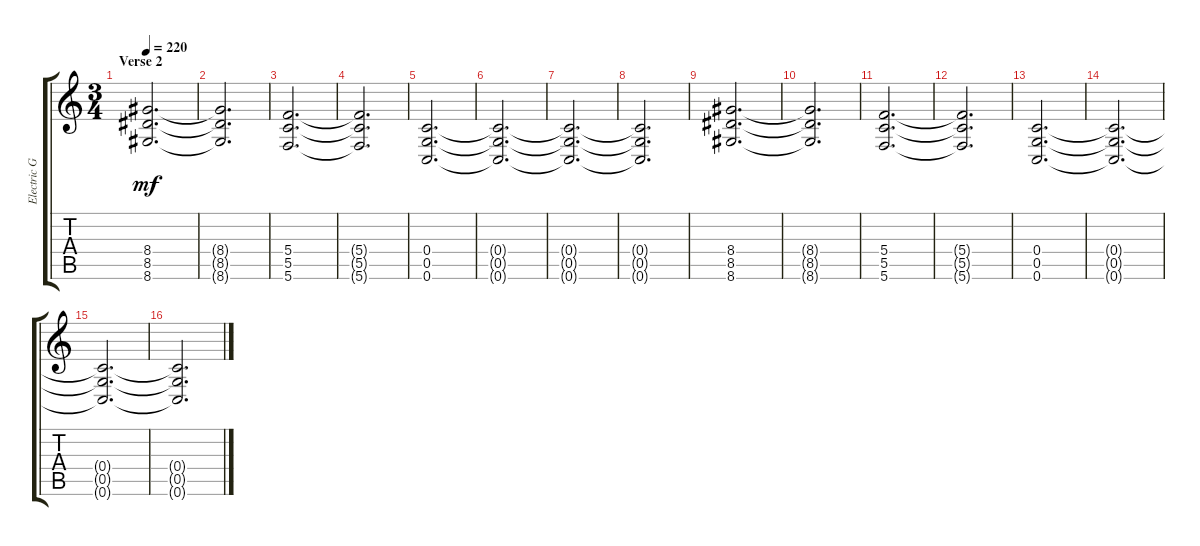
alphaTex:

\track ("Electric Guitar" "Electric G") {instrument distortionguitar}
\staff {score tabs}
\tuning (D4 A3 F3 C3 G2 C2) {hide}
\ts (3 4)
\section ("" "Verse 2")
\tempo 220
\clef g2
\ks c
(8.4 8.5 8.6).2{d dy mf} |
(8.4{t} 8.5{t} 8.6{t}).2{d} |
(5.4 5.5 5.6).2{d} |
(5.4{t} 5.5{t} 5.6{t}).2{d} |
(0.4 0.5 0.6).2{d} |
(0.4{t} 0.5{t} 0.6{t}).2{d} |
(0.4{t} 0.5{t} 0.6{t}).2{d} |
(0.4{t} 0.5{t} 0.6{t}).2{d} |
(8.4 8.5 8.6).2{d} |
(8.4{t} 8.5{t} 8.6{t}).2{d} |
(5.4 5.5 5.6).2{d} |
(5.4{t} 5.5{t} 5.6{t}).2{d} |
(0.4 0.5 0.6).2{d} |
(0.4{t} 0.5{t} 0.6{t}).2{d} |
(0.4{t} 0.5{t} 0.6{t}).2{d} |
(0.4{t} 0.5{t} 0.6{t}).2{d}
